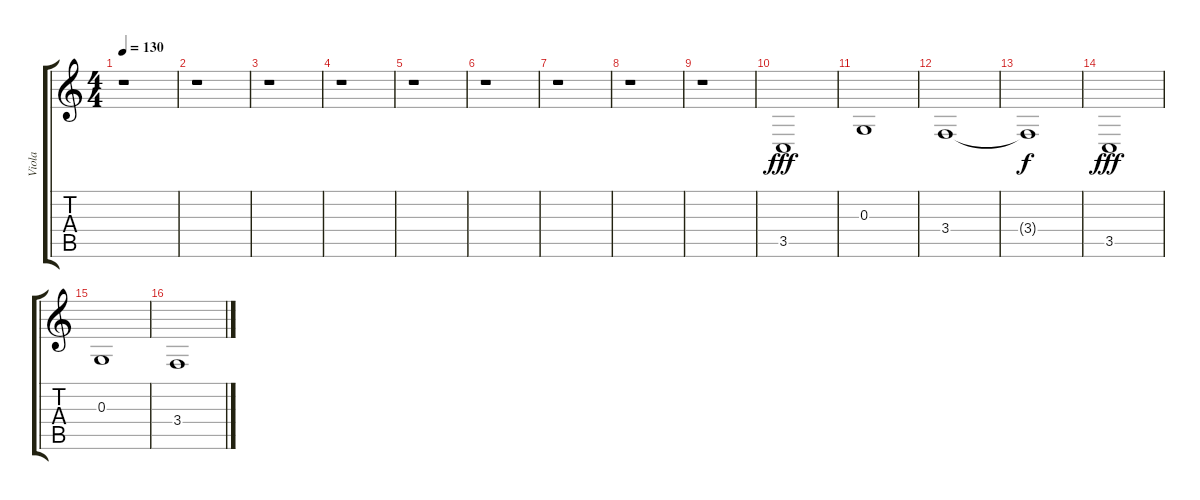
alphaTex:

\track ("Viola" "Viola") {instrument viola}
\staff {score tabs}
\tuning (E4 B3 G3 D3 A2 E2) {hide}
\ts (4 4)
\tempo 130
\clef g2
\ks c
r.1{dy fff} |
r.1 |
r.1 |
r.1 |
r.1 |
r.1 |
r.1 |
r.1 |
r.1 |
3.5.1 |
0.3.1 |
3.4.1 |
3.4{t}.1{dy f} |
3.5.1{dy fff} |
0.3.1 |
3.4.1
